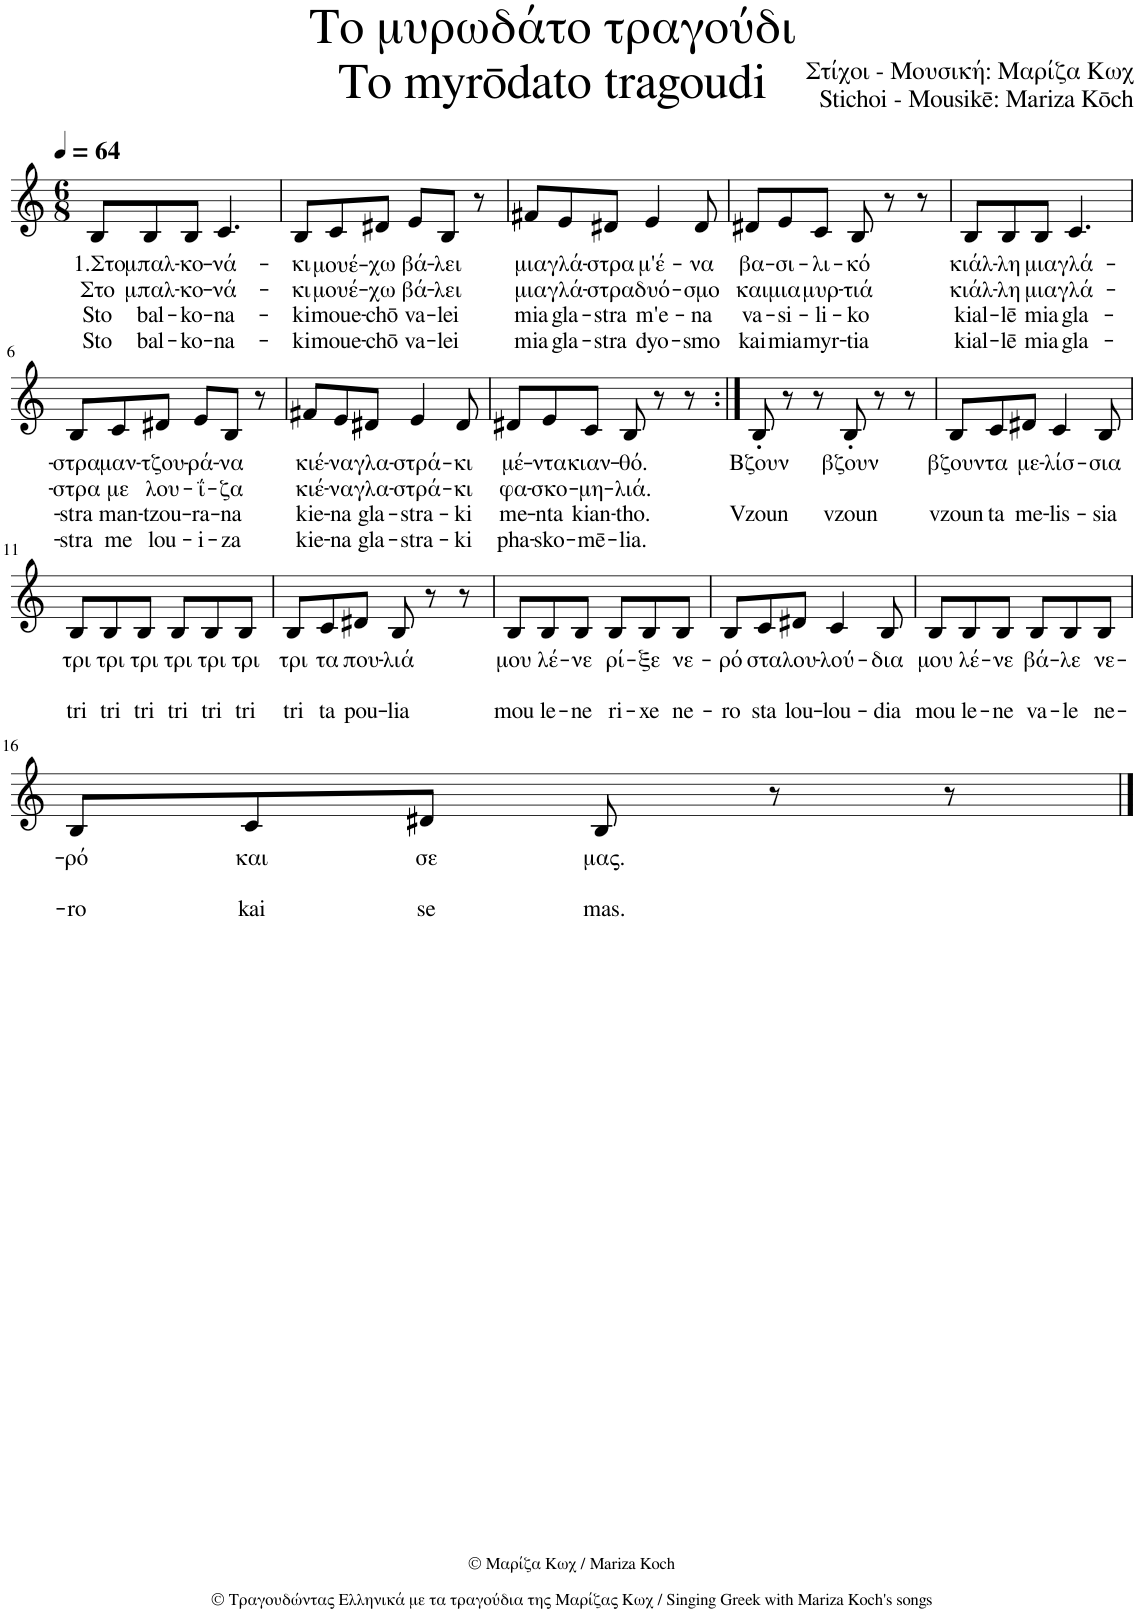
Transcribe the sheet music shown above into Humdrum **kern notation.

**kern	**text	**text	**text	**text
*part1	*part1	*part1	*part1	*part1
*staff1	*staff1	*staff1	*staff1	*staff1
*I"Piano	*	*	*	*
*I'Pno.	*	*	*	*
*clefG2	*	*	*	*
*k[]	*	*	*	*
*M6/8	*	*	*	*
*MM64	*	*	*	*
=1	=1	=1	=1	=1
!	!LO:LY:b	!LO:LY:b	!LO:LY:b	!LO:LY:b
8B/L	1.Στο	Στο	Sto	Sto
!	!LO:LY:b	!LO:LY:b	!LO:LY:b	!LO:LY:b
8B/	μπαλ-	μπαλ-	bal-	bal-
!	!LO:LY:b	!LO:LY:b	!LO:LY:b	!LO:LY:b
8B/J	-κο-	-κο-	-ko-	-ko-
!	!LO:LY:b	!LO:LY:b	!LO:LY:b	!LO:LY:b
4.c/	-νά-	-νά-	-na-	-na-
=2	=2	=2	=2	=2
!	!LO:LY:b	!LO:LY:b	!LO:LY:b	!LO:LY:b
8B/L	-κι	-κι	-ki	-ki
!	!LO:LY:b	!LO:LY:b	!LO:LY:b	!LO:LY:b
8c/	μουέ-	μουέ-	moue-	moue-
!	!LO:LY:b	!LO:LY:b	!LO:LY:b	!LO:LY:b
8d#X/J	-χω	-χω	-chō	-chō
!	!LO:LY:b	!LO:LY:b	!LO:LY:b	!LO:LY:b
8e/L	βά-	βά-	va-	va-
!	!LO:LY:b	!LO:LY:b	!LO:LY:b	!LO:LY:b
8B/J	-λει	-λει	-lei	-lei
8r	.	.	.	.
=3	=3	=3	=3	=3
!	!LO:LY:b	!LO:LY:b	!LO:LY:b	!LO:LY:b
8f#X/L	μια	μια	mia	mia
!	!LO:LY:b	!LO:LY:b	!LO:LY:b	!LO:LY:b
8e/	γλά-	γλά-	gla-	gla-
!	!LO:LY:b	!LO:LY:b	!LO:LY:b	!LO:LY:b
8d#X/J	-στρα	-στρα	-stra	-stra
!	!LO:LY:b	!LO:LY:b	!LO:LY:b	!LO:LY:b
4e/	μ'έ-	δυό-	m'e-	dyo-
!	!LO:LY:b	!LO:LY:b	!LO:LY:b	!LO:LY:b
8d#/	-να	-σμο	-na	-smo
=4	=4	=4	=4	=4
!	!LO:LY:b	!LO:LY:b	!LO:LY:b	!LO:LY:b
8d#X/L	βα-	και	va-	kai
!	!LO:LY:b	!LO:LY:b	!LO:LY:b	!LO:LY:b
8e/	-σι-	μια	-si-	mia
!	!LO:LY:b	!LO:LY:b	!LO:LY:b	!LO:LY:b
8c/J	-λι-	μυρ-	-li-	myr-
!	!LO:LY:b	!LO:LY:b	!LO:LY:b	!LO:LY:b
8B/	-κό	-τιά	-ko	-tia
8r	.	.	.	.
8r	.	.	.	.
=5	=5	=5	=5	=5
!	!LO:LY:b	!LO:LY:b	!LO:LY:b	!LO:LY:b
8B/L	κιάλ-	κιάλ-	kial-	kial-
!	!LO:LY:b	!LO:LY:b	!LO:LY:b	!LO:LY:b
8B/	-λη	-λη	-lē	-lē
!	!LO:LY:b	!LO:LY:b	!LO:LY:b	!LO:LY:b
8B/J	μια	μια	mia	mia
!	!LO:LY:b	!LO:LY:b	!LO:LY:b	!LO:LY:b
4.c/	γλά-	γλά-	gla-	gla-
!!LO:LB:g=z
=6	=6	=6	=6	=6
!	!LO:LY:b	!LO:LY:b	!LO:LY:b	!LO:LY:b
8B/L	-στρα	-στρα	-stra	-stra
!	!LO:LY:b	!LO:LY:b	!LO:LY:b	!LO:LY:b
8c/	μαν-	με	man-	me
!	!LO:LY:b	!LO:LY:b	!LO:LY:b	!LO:LY:b
8d#X/J	-τζου-	λου-	-tzou-	lou-
!	!LO:LY:b	!LO:LY:b	!LO:LY:b	!LO:LY:b
8e/L	-ρά-	-ΐ-	-ra-	-i-
!	!LO:LY:b	!LO:LY:b	!LO:LY:b	!LO:LY:b
8B/J	-να	-ζα	-na	-za
8r	.	.	.	.
=7	=7	=7	=7	=7
!	!LO:LY:b	!LO:LY:b	!LO:LY:b	!LO:LY:b
8f#X/L	κιέ-	κιέ-	kie-	kie-
!	!LO:LY:b	!LO:LY:b	!LO:LY:b	!LO:LY:b
8e/	-να	-να	-na	-na
!	!LO:LY:b	!LO:LY:b	!LO:LY:b	!LO:LY:b
8d#X/J	γλα-	γλα-	gla-	gla-
!	!LO:LY:b	!LO:LY:b	!LO:LY:b	!LO:LY:b
4e/	-στρά-	-στρά-	-stra-	-stra-
!	!LO:LY:b	!LO:LY:b	!LO:LY:b	!LO:LY:b
8d#/	-κι	-κι	-ki	-ki
=8	=8	=8	=8	=8
!	!LO:LY:b	!LO:LY:b	!LO:LY:b	!LO:LY:b
8d#X/L	μέ-	φα-	me-	pha-
!	!LO:LY:b	!LO:LY:b	!LO:LY:b	!LO:LY:b
8e/	-ντα	-σκο-	-nta	-sko-
!	!LO:LY:b	!LO:LY:b	!LO:LY:b	!LO:LY:b
8c/J	κιαν-	-μη-	kian-	-mē-
!	!LO:LY:b	!LO:LY:b	!LO:LY:b	!LO:LY:b
8B/	-θό.	-λιά.	-tho.	-lia.
8r	.	.	.	.
8r	.	.	.	.
=9:|!	=9:|!	=9:|!	=9:|!	=9:|!
!	!LO:LY:b	!	!LO:LY:b	!
8B'/	Βζουν	.	Vzoun	.
8r	.	.	.	.
8r	.	.	.	.
!	!LO:LY:b	!	!LO:LY:b	!
8B'/	βζουν	.	vzoun	.
8r	.	.	.	.
8r	.	.	.	.
=10	=10	=10	=10	=10
!	!LO:LY:b	!	!LO:LY:b	!
8B/L	βζουν	.	vzoun	.
!	!LO:LY:b	!	!LO:LY:b	!
8c/	τα	.	ta	.
!	!LO:LY:b	!	!LO:LY:b	!
8d#X/J	με-	.	me-	.
!	!LO:LY:b	!	!LO:LY:b	!
4c/	-λίσ-	.	-lis-	.
!	!LO:LY:b	!	!LO:LY:b	!
8B/	-σια	.	-sia	.
!!LO:LB:g=z
=11	=11	=11	=11	=11
!	!LO:LY:b	!	!LO:LY:b	!
8B/L	τρι	.	tri	.
!	!LO:LY:b	!	!LO:LY:b	!
8B/	τρι	.	tri	.
!	!LO:LY:b	!	!LO:LY:b	!
8B/J	τρι	.	tri	.
!	!LO:LY:b	!	!LO:LY:b	!
8B/L	τρι	.	tri	.
!	!LO:LY:b	!	!LO:LY:b	!
8B/	τρι	.	tri	.
!	!LO:LY:b	!	!LO:LY:b	!
8B/J	τρι	.	tri	.
=12	=12	=12	=12	=12
!	!LO:LY:b	!	!LO:LY:b	!
8B/L	τρι	.	tri	.
!	!LO:LY:b	!	!LO:LY:b	!
8c/	τα	.	ta	.
!	!LO:LY:b	!	!LO:LY:b	!
8d#X/J	που-	.	pou-	.
!	!LO:LY:b	!	!LO:LY:b	!
8B/	-λιά	.	-lia	.
8r	.	.	.	.
8r	.	.	.	.
=13	=13	=13	=13	=13
!	!LO:LY:b	!	!LO:LY:b	!
8B/L	μου	.	mou	.
!	!LO:LY:b	!	!LO:LY:b	!
8B/	λέ-	.	le-	.
!	!LO:LY:b	!	!LO:LY:b	!
8B/J	-νε	.	-ne	.
!	!LO:LY:b	!	!LO:LY:b	!
8B/L	ρί-	.	ri-	.
!	!LO:LY:b	!	!LO:LY:b	!
8B/	-ξε	.	-xe	.
!	!LO:LY:b	!	!LO:LY:b	!
8B/J	νε-	.	ne-	.
=14	=14	=14	=14	=14
!	!LO:LY:b	!	!LO:LY:b	!
8B/L	-ρό	.	-ro	.
!	!LO:LY:b	!	!LO:LY:b	!
8c/	στα	.	sta	.
!	!LO:LY:b	!	!LO:LY:b	!
8d#X/J	λου-	.	lou-	.
!	!LO:LY:b	!	!LO:LY:b	!
4c/	-λού-	.	-lou-	.
!	!LO:LY:b	!	!LO:LY:b	!
8B/	-δια	.	-dia	.
=15	=15	=15	=15	=15
!	!LO:LY:b	!	!LO:LY:b	!
8B/L	μου	.	mou	.
!	!LO:LY:b	!	!LO:LY:b	!
8B/	λέ-	.	le-	.
!	!LO:LY:b	!	!LO:LY:b	!
8B/J	-νε	.	-ne	.
!	!LO:LY:b	!	!LO:LY:b	!
8B/L	βά-	.	va-	.
!	!LO:LY:b	!	!LO:LY:b	!
8B/	-λε	.	-le	.
!	!LO:LY:b	!	!LO:LY:b	!
8B/J	νε-	.	ne-	.
!!LO:LB:g=z
=16	=16	=16	=16	=16
!	!LO:LY:b	!	!LO:LY:b	!
8B/L	-ρό	.	-ro	.
!	!LO:LY:b	!	!LO:LY:b	!
8c/	και	.	kai	.
!	!LO:LY:b	!	!LO:LY:b	!
8d#X/J	σε	.	se	.
!	!LO:LY:b	!	!LO:LY:b	!
8B/	μας.	.	mas.	.
8r	.	.	.	.
8r	.	.	.	.
==	==	==	==	==
*-	*-	*-	*-	*-
